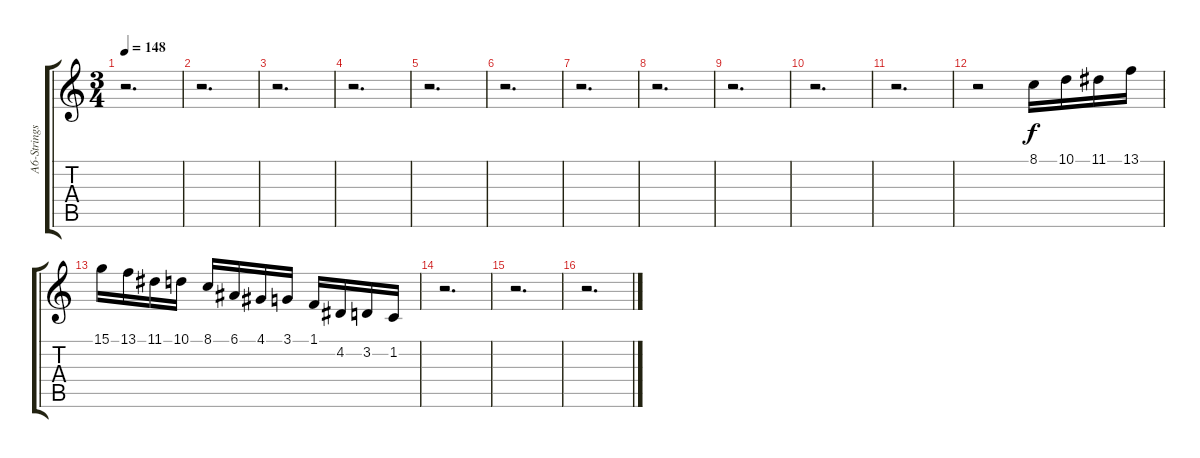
\track ("A6-Strings   : " "A6-Strings") {instrument stringensemble1}
\staff {score tabs}
\tuning (E4 B3 G3 D3 A2 E2) {hide}
\ts (3 4)
\tempo 148
\clef g2
\ks c
r.2{d dy f} |
r.2{d} |
r.2{d} |
r.2{d} |
r.2{d} |
r.2{d} |
r.2{d} |
r.2{d} |
r.2{d} |
r.2{d} |
r.2{d} |
r.2 8.1.16 10.1.16 11.1.16 13.1.16 |
15.1.16 13.1.16 11.1.16 10.1.16 8.1.16 6.1.16 4.1.16 3.1.16 1.1.16 4.2.16 3.2.16 1.2.16 |
r.2{d} |
r.2{d} |
r.2{d}
